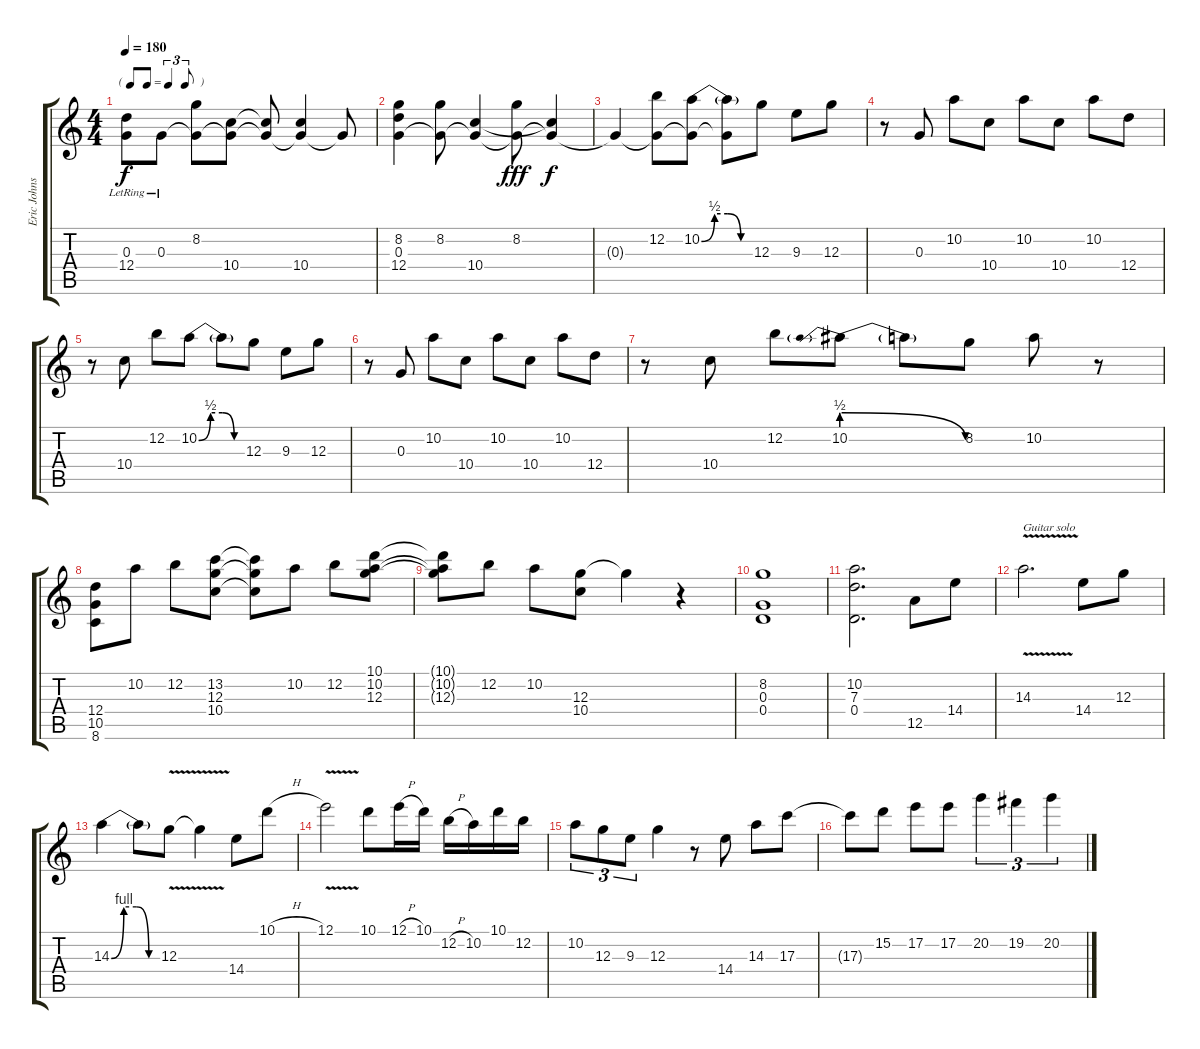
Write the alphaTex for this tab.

\track ("Eric Johnson" "Eric Johns") {instrument distortionguitar}
\staff {score tabs}
\tuning (E4 B3 G3 D3 A2 E2) {hide}
\ts (4 4)
\tf triplet8th
\tempo 180
\clef g2
\ks c
(0.3{t} 12.4{lr}).8{dy f} 0.3{lr}.8 (8.2 0.3{t}).8 (0.3{t} 10.4).8 (0.3{t} 10.4{t}).8 (0.3{t} 10.4).4 0.3{t}.8 |
(8.2 0.3 12.4).4 (8.2 0.3{t}).8 (0.3{t} 10.4).4 (8.2 0.3{t}).8{dy fff} (0.3{t} 10.4{t}).4{dy f} |
0.3{t}.4 (12.2 0.3{t}).8 (10.2{be (custom 0 0 15 2 30 2 45 0 60 0)} 0.3{t}).8 (10.2{t} 0.3{t}).8 12.3.8 9.3.8 12.3.8 |
r.8 0.3.8 10.2.8 10.4.8 10.2.8 10.4.8 10.2.8 12.4.8 |
r.8 10.4.8 12.2.8 10.2{be (custom 0 0 15 2 30 2 45 0 60 0)}.8 10.2{t}.8 12.3.8 9.3.8 12.3.8 |
r.8 0.3.8 10.2.8 10.4.8 10.2.8 10.4.8 10.2.8 12.4.8 |
r.8 10.4.8 12.2.8 10.2{be (prebendrelease 0 2 60 0)}.8 10.2{t}.8 8.2.8 10.2.8 r.8 |
(12.4 10.5 8.6).8 10.2.8 12.2.8 (13.2 12.3 10.4).8 (13.2{t} 12.3{t} 10.4{t}).8 10.2.8 12.2.8 (10.1 10.2 12.3).8 |
(10.1{t} 10.2{t} 12.3{t}).8 12.2.8 10.2.8 (12.3 10.4).8 12.3{t}.4 r.4 |
(8.2 0.3 0.4).1 |
(10.2 7.3 0.4).2{d} 12.5.8 14.4.8 |
14.3{v}.2{d txt "Guitar solo"} 14.4.8 12.3.8 |
14.3{be (custom 0 0 15 4 30 4 45 0 60 0)}.4 14.3{t}.8 12.3{v}.8 12.3{t}.4 14.4.8 10.1{h}.8 |
12.1{v}.2 10.1.8 12.1{h}.16 10.1.16 12.2{h}.16 10.2.16 10.1.16 12.2.16 |
10.2.8{tu (3 2)} 12.3.8{tu (3 2)} 9.3.8{tu (3 2)} 12.3.4 r.8 14.4.8 14.3.8 17.3.8 |
17.3{t}.8 15.2.8 17.2.8 17.2.8 20.2.4{tu (3 2)} 19.2.4{tu (3 2)} 20.2.4{tu (3 2)}
